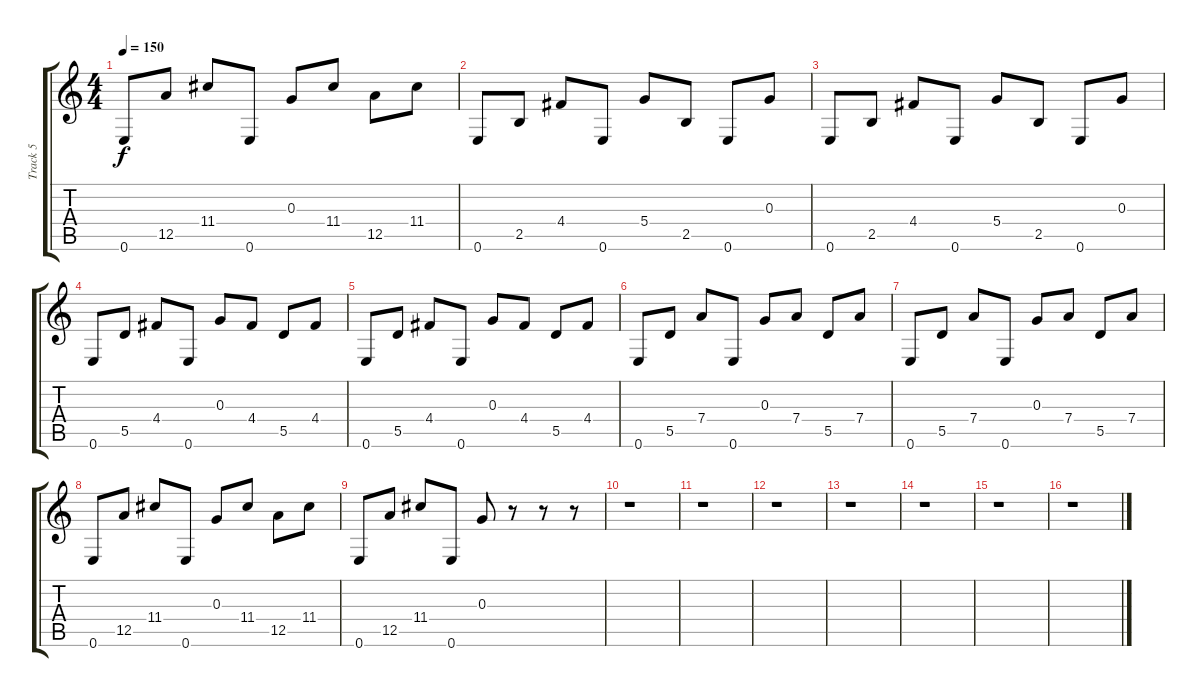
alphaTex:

\track ("Track 5" "Track 5") {instrument acousticguitarsteel}
\staff {score tabs}
\tuning (E4 B3 G3 D3 A2 E2) {hide}
\ts (4 4)
\tempo 150
\clef g2
\ks c
0.6.8{dy f} 12.5.8 11.4.8 0.6.8 0.3.8 11.4.8 12.5.8 11.4.8 |
0.6.8 2.5.8 4.4.8 0.6.8 5.4.8 2.5.8 0.6.8 0.3.8 |
0.6.8 2.5.8 4.4.8 0.6.8 5.4.8 2.5.8 0.6.8 0.3.8 |
0.6.8 5.5.8 4.4.8 0.6.8 0.3.8 4.4.8 5.5.8 4.4.8 |
0.6.8 5.5.8 4.4.8 0.6.8 0.3.8 4.4.8 5.5.8 4.4.8 |
0.6.8 5.5.8 7.4.8 0.6.8 0.3.8 7.4.8 5.5.8 7.4.8 |
0.6.8 5.5.8 7.4.8 0.6.8 0.3.8 7.4.8 5.5.8 7.4.8 |
0.6.8 12.5.8 11.4.8 0.6.8 0.3.8 11.4.8 12.5.8 11.4.8 |
0.6.8 12.5.8 11.4.8 0.6.8 0.3.8 r.8 r.8 r.8 |
r.1 |
r.1 |
r.1 |
r.1 |
r.1 |
r.1 |
r.1
